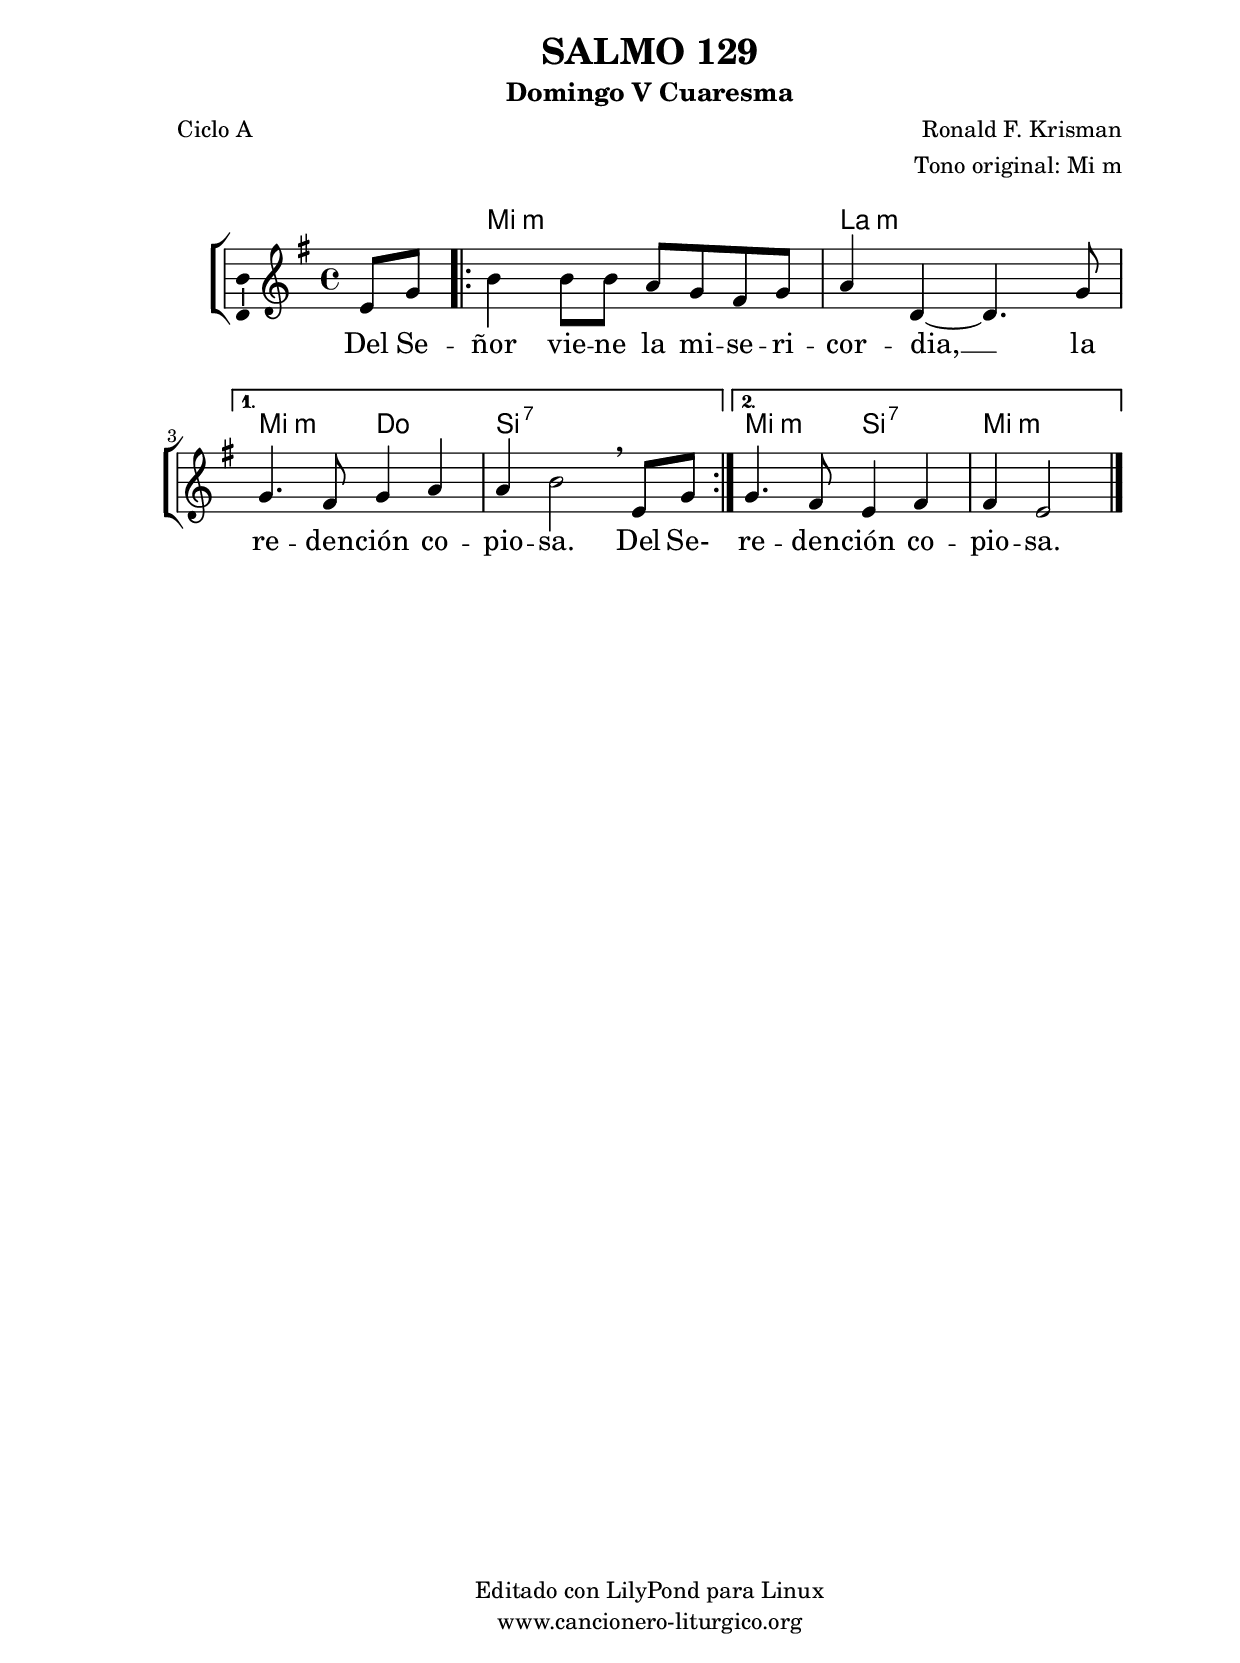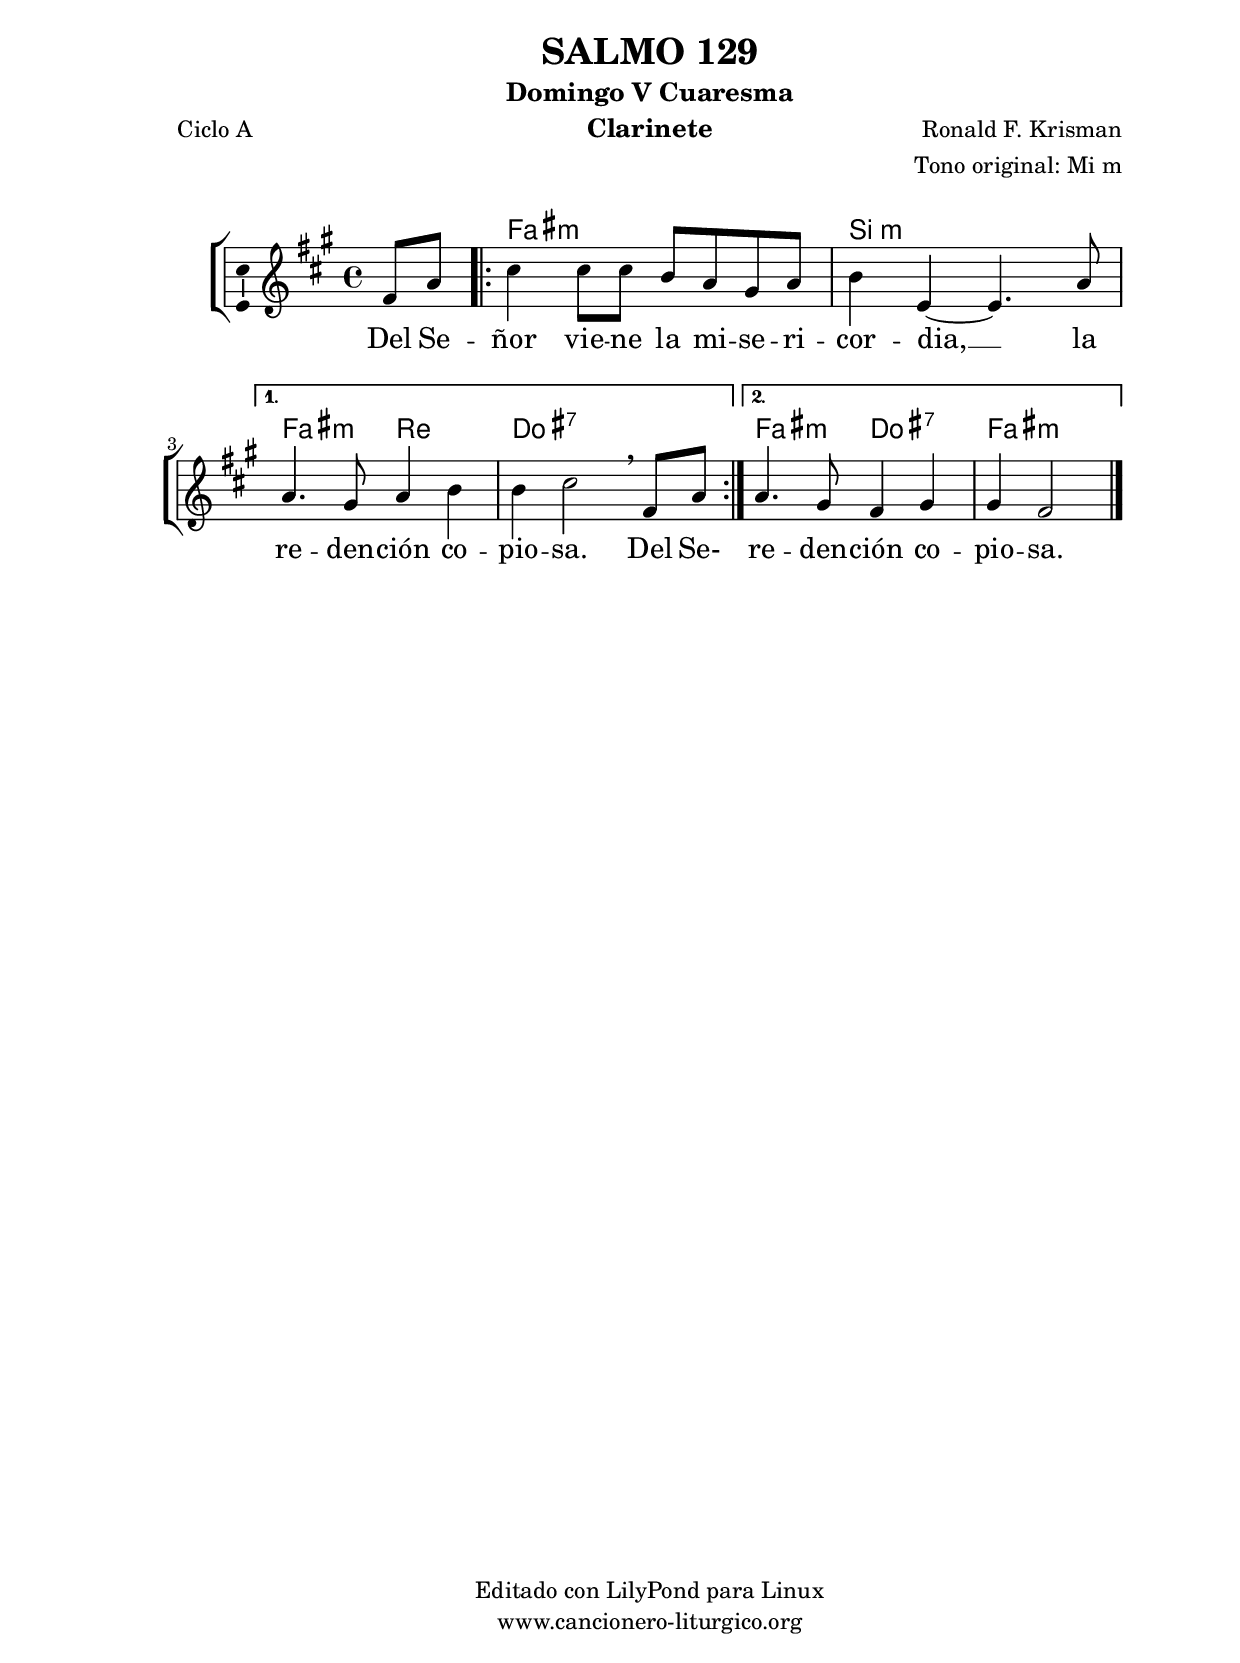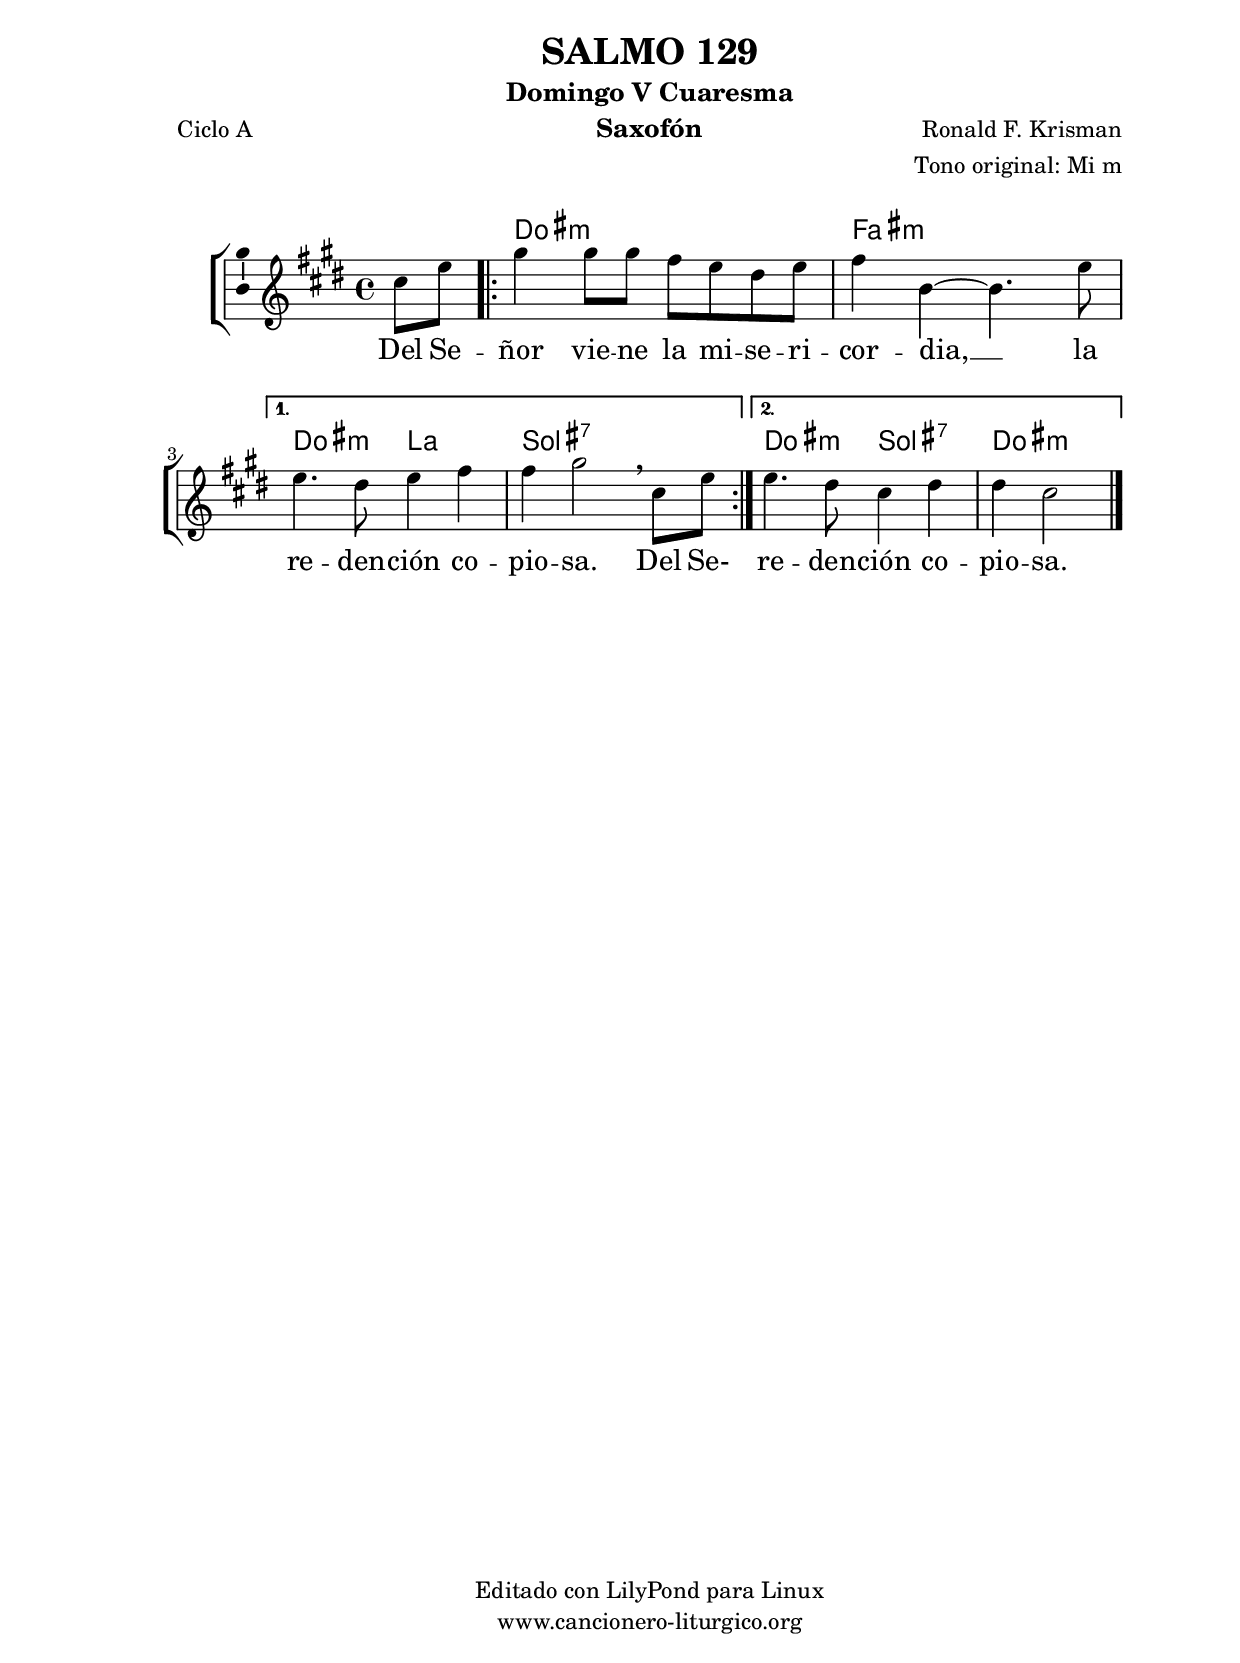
%
%para convertir .midi en .wav:
%timidity filename.midi -Ow -o finename.wav
%
%
%Para convertir de .wav a .mp3:
%lame -h -m j filename.wav
%
%
%para escuchar el midi:
%timidity nombrefichero.midi
%


%versión de lilypond para la que se ha escrito esta partitura:
\version "2.16.0"

	%Tamaño papel
	#(set-default-paper-size "a4")
	%Tamaño partitura
	#(set-global-staff-size 20)
	%No responde al pulsar sobre una nota
	#(ly:set-option 'point-and-click #f)

%parámetros del encabezamiento:
\header {
	title = "SALMO 129"
	subtitle = "Domingo V Cuaresma"
	composer = "Ronald F. Krisman"
	poet = "Ciclo A"
	meter = ""
	arranger = "Tono original: Mi m"
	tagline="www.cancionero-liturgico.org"
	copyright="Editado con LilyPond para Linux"
	}

%parámetros asociados al papel:
\paper  {
	oddHeaderMarkup = \markup {\fill-line { \on-the-fly #not-first-page \fromproperty #'header:title \on-the-fly #not-first-page \fromproperty #'header:composer }}
	evenHeaderMarkup = \markup {\fill-line { \fromproperty #'header:composer \fromproperty #'header:title }}
	#(set-paper-size "a4")
	print-page-number = ##f
	first-page-number = 1
	print-first-page-number = ##f
%	head-separation = 3.0 \cm
	top-margin = 2.0 \cm
	bottom-margin = 0.5\cm
%%%	bottom-margin = -1.0\cm
	left-margin = 3.0 \cm
	line-width = 16.0 \cm 
	indent = 8\mm
	interscoreline = 2.\mm
	between-system-space = 15\mm
%	para que las partituras no llenen la hoja:
	ragged-bottom = ##t
%	idem para la última hoja:
	ragged-last-bottom = ##f
%	para que las partituras llenen el ancho del papel:
	ragged-last = ##f
	after-title-space = 2.5 \cm
%page-count=1
%system-count=1

	%Flexible Vertical Spacing
%	markup-markup-spacing =
%	#'((basic-distance . 15) (minimum-distance . 15) (padding . 3))
	markup-system-spacing =
	#'((basic-distance . 15) (minimum-distance . 15) (padding . 3))
	system-system-spacing =
	#'((basic-distance . 15) (minimum-distance . 15) (padding . 3))
	score-system-spacing =
	#'((basic-distance . 15) (minimum-distance . 15) (padding . 5))
%	top-system-spacing = % header
%	#'((basic-distance . 8) (minimum-distance . 0) (padding . 3))
%	top-markup-spacing =
%	#'((basic-distance . 20) (minimum-distance . 20) (padding . 3))
	last-bottom-spacing = % footer
	#'((basic-distance . 5) (minimum-distance . 5) (padding . 3))
%	score-markup-spacing =
%	#'((basic-distance . 16) (minimum-distance . 13) (padding . 3))

	}


%parámetros que afectan a toda la partitura:
global =  {
	%clave de sol (G):
	\clef G
	%armadura:
%	\transpose d ees
	\key e \minor
	\tempo 4=70
	\set Score.tempoHideNote = ##t
	}


acordes = {
	\italianChords
	\chordmode {
%	\transpose d ees
{

s4
\repeat volta 2 {
e1:m a:m

\break

}
\alternative {
{
e2:m c b1:7
}
{
e2:m b:7 e2.:m
}
}

	}
	}
}


melodia = 
%	\transpose d ees
{
	\relative c'{

\time 4/4

\partial4
e8 g
\repeat volta 2 {
b4 b8 b a g fis g
a4 d,~d4. g8
}
\alternative {
{
g4. fis8 g4 a
a4 b2 \breathe e,8 g
}
{
g4. fis8 e4 fis
fis4 e2 %s4
}
}

	\bar "|."
	}
	}


texto = \lyricmode {
Del Se -- ñor vie -- ne la mi -- se -- ri -- cor -- dia, __
la re -- den -- ción co -- pio -- sa.
Del Se-
re -- den -- ción co -- pio -- sa.
	}


acordesStaff = \context ChordNames = acordesStaff <<
	\set chordChanges = ##t
	\acordes
	>>


vozStaff = \context Voice = vozStaff
\with {\consists "Ambitus_engraver"}
<<
%	\set Staff.instrumentName = ""
%	\set Staff.shortInstrumentName = ""
%	\set Staff.midiInstrument = #"clarinet"
%	\set Staff.midiInstrument = #"cello"
%	\set Staff.midiInstrument = #"flute"
	\set Staff.midiInstrument = #"electric guitar (jazz)"
%	\set Staff.midiInstrument = #"english horn"
%	\set Staff.midiInstrument = #"violin"
%	\set Staff.midiInstrument = #"glockenspiel"
	\set Staff.midiMinimumVolume = #0.7
	\set Staff.midiMaximumVolume = #0.9
	\global
	\melodia
	>>


textoStaff = \context Lyrics = textoStaff <<
	\lyricsto vozStaff \texto
	>>

\book {
	\score {
		\context ChoirStaff {
			\override StaffGroup.SystemStartBracket #'collapse-height = #1
			\override Score.SystemStartBar #'collapse-height = #1
			<<
			\acordesStaff
			\vozStaff
			\textoStaff
			>>
			}
		\layout {
	    		\context {
				\Lyrics
				\override LyricText #'font-size = #2
				}
	   		 \context {
				\Score
				%fontSize = #3
				\override StaffSymbol #'staff-space = #(magstep +3)
				%\override Beam #'thickness = #0.55
				%\override SpacingSpanner #'spacing-increment = #1.0
				%\override Slur #'height-limit = #1.5
				}
			}
		}
	\score {
		\unfoldRepeats
		\context ChoirStaff {
			<<
			\acordesStaff
			\vozStaff
			>>
			}
		\midi {
	  		\context {
	  			\Score
				tempoWholesPerMinute = #(ly:make-moment 70 4)
				}
			}
		}
	}

%Partitura para clarinete
#(define output-suffix "C")
\book {
	\header{
		instrument = "Clarinete"
		}
	\score {
		\context ChoirStaff {
			\override StaffGroup.SystemStartBracket #'collapse-height = #1
			\override Score.SystemStartBar #'collapse-height = #1
\transpose c d
			<<
			\acordesStaff
			\vozStaff
			\textoStaff
			>>
			}
		\layout {
	    		\context {
				\Lyrics
				\override LyricText #'font-size = #2
				}
	   		 \context {
				\Score
				%fontSize = #3
				\override StaffSymbol #'staff-space = #(magstep +3)
				%\override Beam #'thickness = #0.55
				%\override SpacingSpanner #'spacing-increment = #1.0
				%\override Slur #'height-limit = #1.5
				}
			}
		}
	}

%Partitura para saxofón
#(define output-suffix "S")
\book {
	\header{
		instrument = "Saxofón"
		}
	\score {
		\context ChoirStaff {
			\override StaffGroup.SystemStartBracket #'collapse-height = #1
			\override Score.SystemStartBar #'collapse-height = #1
\transpose c a
			<<
			\acordesStaff
			\vozStaff
			\textoStaff
			>>
			}
		\layout {
	    		\context {
				\Lyrics
				\override LyricText #'font-size = #2
				}
	   		 \context {
				\Score
				%fontSize = #3
				\override StaffSymbol #'staff-space = #(magstep +3)
				%\override Beam #'thickness = #0.55
				%\override SpacingSpanner #'spacing-increment = #1.0
				%\override Slur #'height-limit = #1.5
				}
			}
		}
	}

